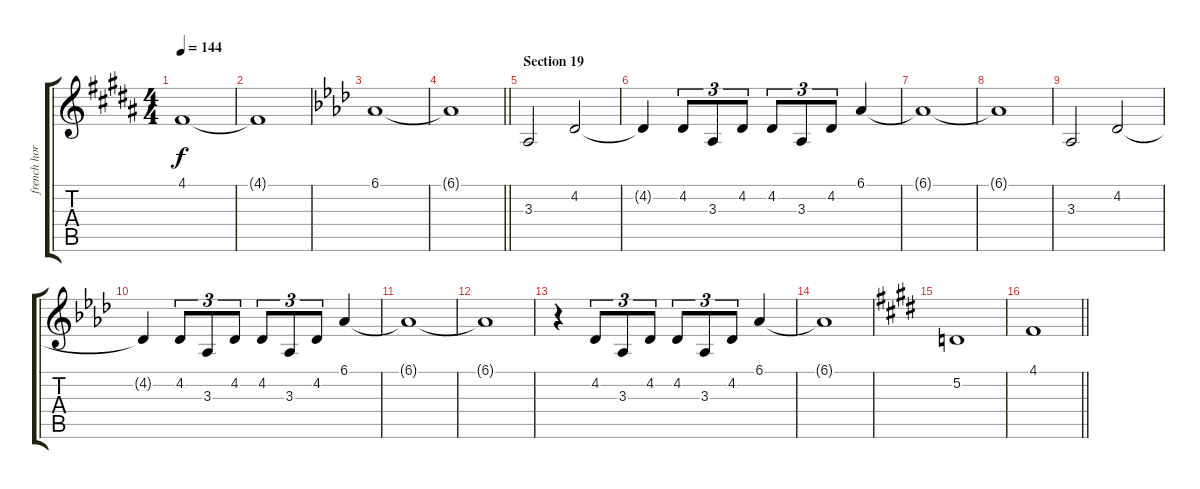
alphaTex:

\track ("french horn" "french hor") {instrument frenchhorn}
\staff {score tabs}
\tuning (D4 A3 F3 C3 G2 D2) {hide}
\ts (4 4)
\tempo 144
\clef g2
\ks g#minor
4.1.1{dy f} |
4.1{t}.1 |
\ks fminor
6.1.1 |
\barLineRight lightlight
6.1{t}.1 |
\section ("" "Section 19")
3.3.2 4.2.2 |
4.2{t}.4 4.2.8{tu (3 2)} 3.3.8{tu (3 2)} 4.2.8{tu (3 2)} 4.2.8{tu (3 2)} 3.3.8{tu (3 2)} 4.2.8{tu (3 2)} 6.1.4 |
6.1{t}.1 |
6.1{t}.1 |
3.3.2 4.2.2 |
4.2{t}.4 4.2.8{tu (3 2)} 3.3.8{tu (3 2)} 4.2.8{tu (3 2)} 4.2.8{tu (3 2)} 3.3.8{tu (3 2)} 4.2.8{tu (3 2)} 6.1.4 |
6.1{t}.1 |
6.1{t}.1 |
r.4 4.2.8{tu (3 2)} 3.3.8{tu (3 2)} 4.2.8{tu (3 2)} 4.2.8{tu (3 2)} 3.3.8{tu (3 2)} 4.2.8{tu (3 2)} 6.1.4 |
6.1{t}.1 |
\ks c#minor
5.2.1 |
\barLineRight lightlight
4.1.1
